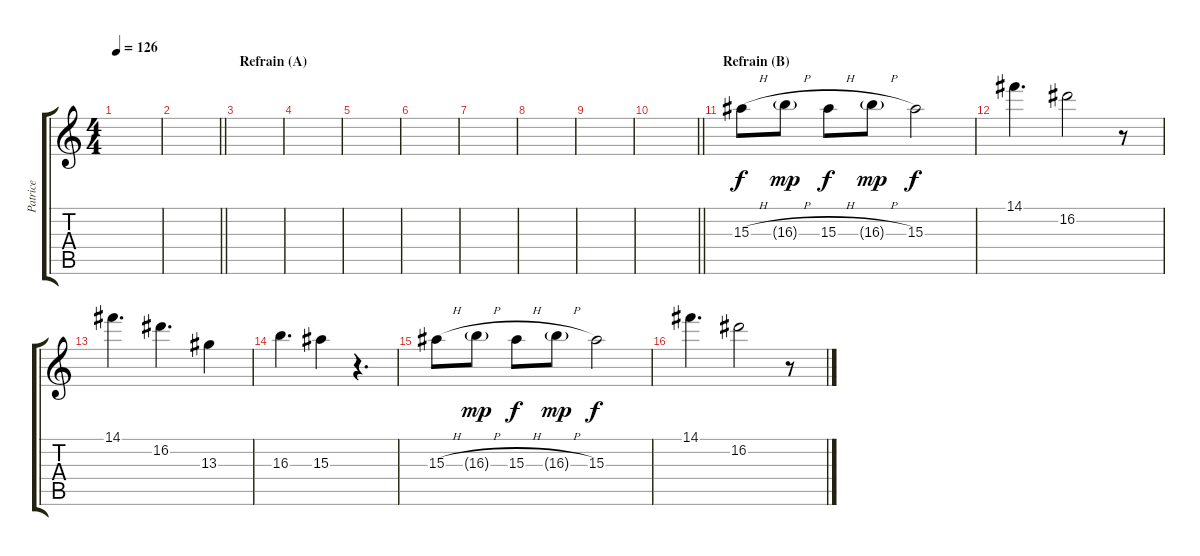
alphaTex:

\track ("Patrice" "Patrice") {instrument overdrivenguitar}
\staff {score tabs}
\tuning (E4 B3 G3 D3 A2 E2) {hide}
\ts (4 4)
\tempo 126
\clef g2
\ks c
|
\barLineRight lightlight
|
\section ("" "Refrain (A)")
|
|
|
|
|
|
|
\barLineRight lightlight
|
\section ("" "Refrain (B)")
15.3{h}.8 16.3{h g}.8{dy mp} 15.3{h}.8{dy f} 16.3{h g}.8{dy mp} 15.3.2{dy f} |
14.1.4{d} 16.2.2 r.8 |
14.1.4{d} 16.2.4{d} 13.3.4 |
16.3.4{d} 15.3.4 r.4{d} |
15.3{h}.8 16.3{h g}.8{dy mp} 15.3{h}.8{dy f} 16.3{h g}.8{dy mp} 15.3.2{dy f} |
14.1.4{d} 16.2.2 r.8
